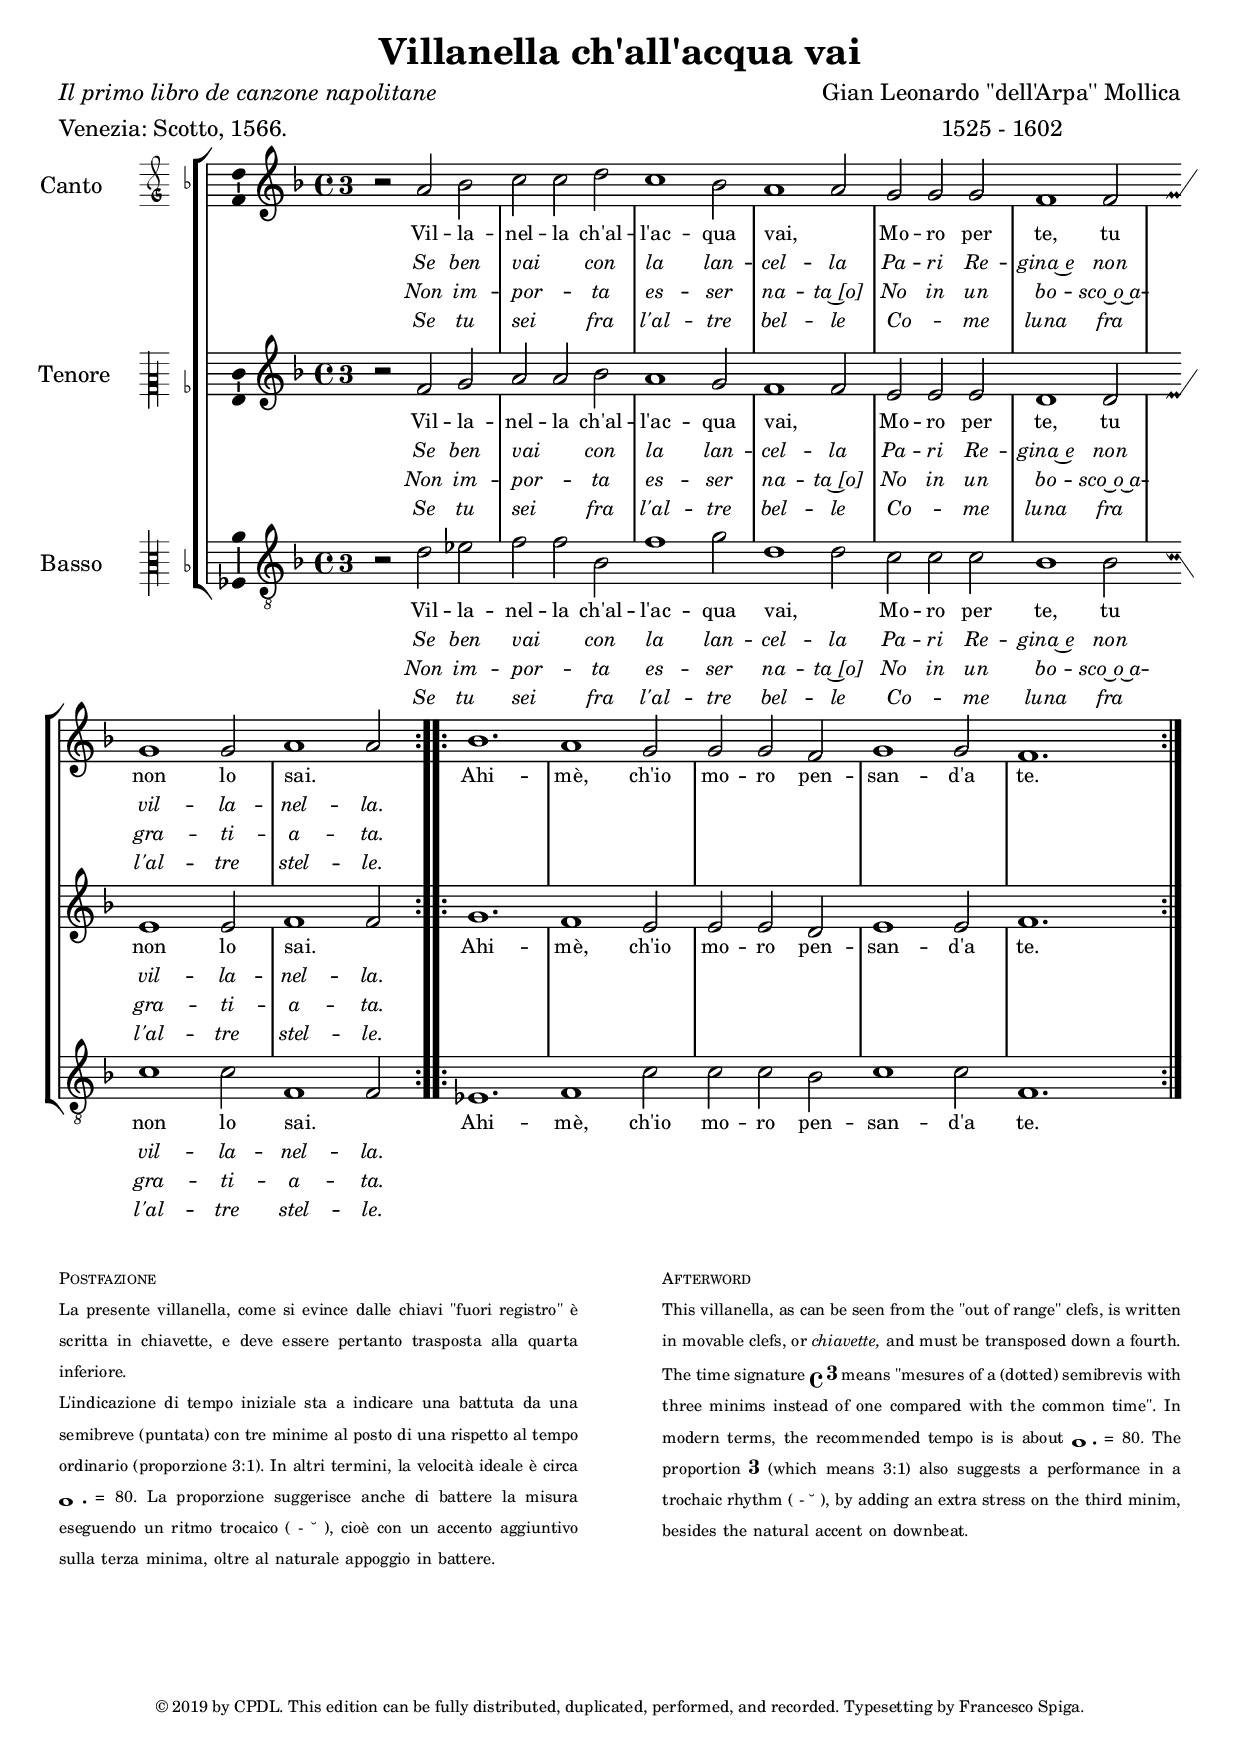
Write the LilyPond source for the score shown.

\version "2.18.2"
%\include "gregorian.ly"


#(define ((double-time-signature glyph a b) grob)
   (grob-interpret-markup grob
          (markup #:override '(baseline-skip . 2.5) #:number
                  (#:line ((markup (#:fontsize 0 #:musicglyph glyph))
                           (#:fontsize -1 #:column (a b)))))))

ficta = \once \set suggestAccidentals = ##t

incipit =
#(define-music-function (parser location incipit-music) (ly:music?)
#{
\once \override Staff.InstrumentName.self-alignment-X = #RIGHT
\once \override Staff.InstrumentName.self-alignment-Y = ##f
\once \override Staff.InstrumentName.padding = #0.3
\once \override Staff.InstrumentName.stencil =
#(lambda (grob)
(let* ((instrument-name (ly:grob-property grob 'long-text)))
(set! (ly:grob-property grob 'long-text)
#{ \markup
\score
{
{ \context MensuralStaff \with {
instrumentName = #instrument-name
\remove "Time_signature_engraver"
} $incipit-music
}

\layout { $(ly:grob-layout grob)
line-width = \indent
indent =
% primitive-eval is probably easiest for
% escaping lexical closure and evaluating
% everything respective to (current-module).
#(primitive-eval
'(or (false-if-exception (- indent incipit-width))
(* 0.5 indent)))
ragged-right = ##f
ragged-last = ##f
system-count = #1 }
}
#})
(system-start-text::print grob)))
#}) 

htitle=\markup \italic {"Villanella ch'all'acqua vai"}
hcomposer=\markup { \smallCaps "G.L. Mollica" }
corsivo=\override LyricText.font-shape = #'italic
tondo =\revert Lyrics.LyricText.font-shape

global = {
  
  
 \override Staff.TimeSignature #'stencil = #ly:text-interface::print
 \override Staff.TimeSignature #'text = \markup {\musicglyph #"timesig.C44" \lower #0.9 \bold \large "3"}
 \time 3/2
  
 
  \key f \major
  \override NoteHead #'style = #'baroque
  \override Staff.BarLine #'transparent = ##t
  
   \repeat unfold 8 { s2 \bar "" s2 \bar "" s2 }
   
   
   
   \revert Staff.BarLine #'transparent  
  
   s1.
   
   \override Staff.BarLine #'transparent = ##t
   
   
   
    \repeat unfold 4 { s2 \bar "" s2 \bar "" s2 }
 
    
    
 
  % the final bar line is not interrupted
  \revert Staff.BarLine #'transparent
  
  
  
  
  \stopStaff
  
  
  
  
}

staffSoprano = 
	
	\relative c'' {
		
	\override Score.MetronomeMark #'stencil = ##f
	
	%\set Staff.instrumentName = "Canto "
	\set Staff.midiInstrument = "orchestral harp"
	\set Staff.midiMinimumVolume = #0.95
        \set Staff.midiMaximumVolume = #0.95
	
	\clef treble
	\repeat volta 2 {
        r2 a bes c c d
        c1 bes2 a1 a2
        g2 g g f1 f2 \break
        g1 g2 a1 a2
	
	
	}
	\repeat volta 2 {
	 
	 bes1. a1 g2 
	g g f g1 g2
	f1.
	  
	  
	}
   
                    
  }
  	
	





staffTenor = 
	
	\relative c' {
	  
	\clef treble
		
		%\set Staff.instrumentName = "Tenore"
	\set Staff.midiInstrument = "fiddle"
	\repeat volta 2 {
	r2 f g a a bes
	a1 g2 f1 f2
	e2 e e d1 d2
	e1 e2 f1 f2
	
	}

	\repeat volta 2 {
	  
	g1. f1 e2
	e2 e d e1 e2
	f1.
	  
	}



 
	
 
  
	}


staffBass = 
	
	\relative c' {
		
		%\set Staff.instrumentName = "Tenore"
	\set Staff.midiInstrument = "orchestral harp"
	
	\clef "G_8"
	
	\clef "G_8"
	\repeat volta 2 {
	  
	 r2 d2 ees f f bes,
	 f'1 g2 d1 d2
	 c2 c c bes1 bes2
	 c1 c2 f,1 f2
	  
	}
	
	\repeat volta 2 {
	  
	ees1. f1 c'2
	c2 c bes c1 c2
	f,1.



  
	}

	}



testoa = \lyricmode { 
  
  
 Vil -- la -- nel -- la ch'al -- l'ac -- qua vai, _
 Mo -- ro per te, tu non lo sai. _
 Ahi -- mè, ch'io mo -- ro pen -- san -- d'a te.
  

    
}



testob = \lyricmode { \corsivo
    
Se ben vai _ con la lan -- cel -- la
Pa -- ri Re -- gina~e non vil -- la -- nel -- la.



 
  
}




testoc = \lyricmode { \corsivo
  
Non im -- por -- _ ta es -- ser na -- ta~[o]
No in un bo -- sco~o~a -- gra -- ti -- a -- ta.
 



    
}

testod = \lyricmode { \corsivo
  

Se tu sei _ fra l'al -- tre bel -- le
Co -- _ me luna fra l'al -- tre stel -- le.
  

                       
  
  
    
}



incipitcantus=\new MensuralVoice = "incipitcantus" <<
s1
{ \relative c'' {
\clef "petrucci-g"
\key f \major
s1
  }
}
>>



incipittenor=\new MensuralVoice = "incipittenor"  <<
s1

{ \relative c' {
\clef "petrucci-c2"
\key  f \major
s1

  }
}
>>

incipitbassus=\new MensuralVoice = "incipitbassus" <<
s1

{ \relative c' {
\clef "petrucci-c3"
\key  f \major
s1

  }
}
>>



\book {

\paper{
	evenHeaderMarkup=\markup  \fill-line { \hcomposer \htitle \fromproperty #'page:page-number-string   }
	oddHeaderMarkup= \markup  \fill-line { \on-the-fly #not-first-page \fromproperty #'page:page-number-string \on-the-fly #not-first-page \htitle \on-the-fly #not-first-page \hcomposer   }
	
  }

	
\header {
	title = "Villanella ch'all'acqua vai"
	composer = \markup \center-column { "Gian Leonardo ''dell'Arpa'' Mollica" "1525 - 1602" }
	poet = \markup \left-column { \line {\italic "Il primo libro de canzone napolitane"  } \line {Venezia: Scotto, 1566. } }
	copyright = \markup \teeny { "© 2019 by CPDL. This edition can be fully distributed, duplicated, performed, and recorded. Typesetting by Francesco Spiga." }
	
}


\score { 
  
<<
	\new StaffGroup = choirStaff 	<<
	  
		  \new Voice = "cantus" <<
		          \global
		           \set Staff.instrumentName =  #"Canto  "
		           \incipit \incipitcantus
		           \staffSoprano
		            >>
		               
		           \new Lyrics \lyricsto "cantus" { \testoa } 
		           \new Lyrics \lyricsto "cantus" { \testob } 
		           \new Lyrics \lyricsto "cantus" { \testoc } 
		           \new Lyrics \lyricsto "cantus" { \testod } 
		        
		   
		        
		           
		  
		   \new Voice  = "tenor" <<
		          \global
		           \set Staff.instrumentName =  #"Tenore "
		           \incipit \incipittenor
		           \staffTenor
		            >>
		               
		           \new Lyrics \lyricsto "tenor" {\testoa }
		           \new Lyrics \lyricsto "cantus" { \testob } 
		           \new Lyrics \lyricsto "cantus" { \testoc } 
		           \new Lyrics \lyricsto "cantus" { \testod } 
		          
		           
		           
		    \new Voice = "bass" <<
		          \global
		           \set Staff.instrumentName =  #"Basso  "
		           \incipit \incipitbassus
		           \staffBass
		            >>
		               
		           \new Lyrics \lyricsto "bass" {\testoa }
		           \new Lyrics \lyricsto "cantus" { \testob } 
		           \new Lyrics \lyricsto "cantus" { \testoc } 
		           \new Lyrics \lyricsto "cantus" { \testod } 
		         
		          
		
		  
	>>
         >>
         
          \layout {    ragged-last=##f
               ragged-right = ##f
  	  indent = 2.5\cm
  	  incipit-width = 0.5\cm
  	  
  	  
  	  \context {
         \Score
         \remove "Bar_number_engraver"
       
         
         
       }
 \context {
      \Staff
      \consists Custos_engraver
      \override Custos #'style = #'mensural
   
    
    }
    
    \context {
    \Voice
    \consists "Ambitus_engraver"
    
    \consists "Horizontal_bracket_engraver"
  }
    
    \context {
      \Lyrics
      % **** Prevents lyrics from running too close together
      \override LyricSpace #'minimum-distance = #0.6
      % **** Makes the text of lyrics a little smaller
      \override LyricText #'font-size = #-1
      % **** Moves lines of lyrics closer together
      \override VerticalAxisGroup #'minimum-Y-extent = #'(-1 . 1)
    }
  }
}


\score { \unfoldRepeats
  
  << \transpose f c \staffSoprano
            \transpose f c \staffTenor
             \transpose f c \staffBass >>
	
	\midi { \context {
      \Score
      tempoWholesPerMinute = #(ly:make-moment 120 1 )
    }
	}

	
}


 
\markup { \vspace #2 \teeny 
	
	\fill-line {
		
	\column {
		 \override #'(line-width . 50)
		
		\line { \smallCaps { "Postfazione" } }
		\override #'(line-width . 50)
		 \justify { La presente villanella, come si evince dalle chiavi ''fuori registro'' è scritta in chiavette, e deve essere
		            pertanto trasposta alla quarta inferiore.
			
			
			} 
			\hspace #0
			\override #'(line-width . 50)
		 \justify {
		   
		 L'indicazione di tempo iniziale sta a indicare una battuta da una semibreve (puntata) con tre minime al posto di una rispetto al tempo ordinario (proporzione 3:1).
		 In altri termini, la velocità ideale è circa  \musicglyph #"noteheads.s0"\musicglyph #"dots.dot" = 80. La proporzione suggerisce anche
		           di battere la misura eseguendo un ritmo trocaico ( - ˘ ), cioè con un accento aggiuntivo
		           sulla terza minima, oltre al naturale appoggio in battere.
		            
			} 
			
		
		
		
	}
	
	\column {
		 \override #'(line-width . 50)
		\line { \smallCaps { "Afterword" } }
		\override #'(line-width . 50)
		\justify { This villanella, as can be seen from the ''out of range'' clefs, is written in movable clefs, 
		           or\italic chiavette, and must be transposed down a fourth.
			
			
			
		}
		\hspace #0
		\override #'(line-width . 50)
		\justify { 
		  
		 The time signature \musicglyph #"timesig.C44" \musicglyph #"three" means ''mesures of a (dotted) semibrevis
		 with three minims instead of one compared with the common time''. In modern terms, the recommended tempo is
		 is about \musicglyph #"noteheads.s0"\musicglyph #"dots.dot" = 80. The proportion \musicglyph #"three" (which means 3:1) 
		 also suggests a performance in a 
		           trochaic rhythm ( - ˘ ), by adding an extra stress on the
		           third minim, besides the natural accent on downbeat.
		}
		
		
	}
		
	}
	
	
}



}